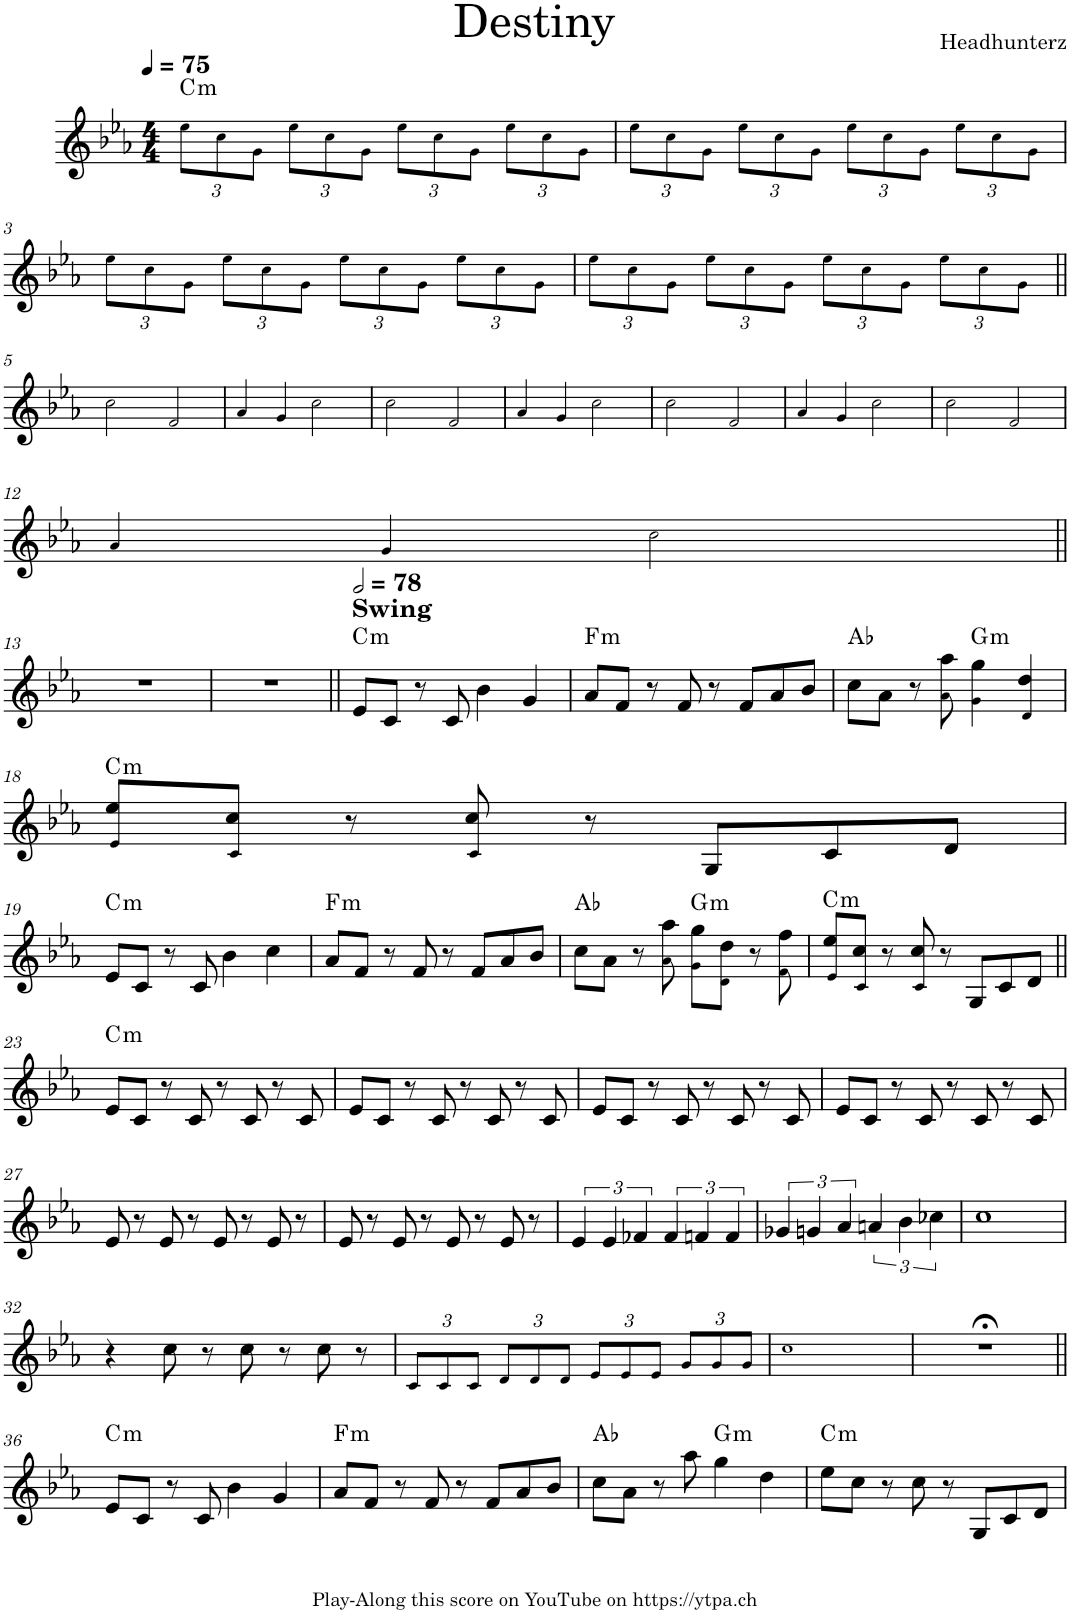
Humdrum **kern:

**kern	**harte
*part1	*part1
*staff1	*
*I"Voice	*
*I'Vc.	*
*clefG2	*
*k[b-e-a-]	*
*M4/4	*
*MM75	*
*Xbrackettup	*
=1	=1
!	!LO:H:kt=m
12ee-!\L	C:min
12cc!\	.
12g!\J	.
12ee-!\L	.
12cc!\	.
12g!\J	.
12ee-!\L	.
12cc!\	.
12g!\J	.
12ee-!\L	.
12cc!\	.
12g!\J	.
=2	=2
12ee-!\L	.
12cc!\	.
12g!\J	.
12ee-!\L	.
12cc!\	.
12g!\J	.
12ee-!\L	.
12cc!\	.
12g!\J	.
12ee-!\L	.
12cc!\	.
12g!\J	.
!!LO:LB:g=z
=3	=3
12ee-!\L	.
12cc!\	.
12g!\J	.
12ee-!\L	.
12cc!\	.
12g!\J	.
12ee-!\L	.
12cc!\	.
12g!\J	.
12ee-!\L	.
12cc!\	.
12g!\J	.
=4	=4
12ee-!\L	.
12cc!\	.
12g!\J	.
12ee-!\L	.
12cc!\	.
12g!\J	.
12ee-!\L	.
12cc!\	.
12g!\J	.
12ee-!\L	.
12cc!\	.
12g!\J	.
!!LO:LB:g=z
=5||	=5||
2cc!\	.
2f!/	.
=6	=6
4a-!/	.
4g!/	.
2cc!\	.
=7	=7
2cc!\	.
2f!/	.
=8	=8
4a-!/	.
4g!/	.
2cc!\	.
=9	=9
2cc!\	.
2f!/	.
=10	=10
4a-!/	.
4g!/	.
2cc!\	.
=11	=11
2cc!\	.
2f!/	.
!!LO:LB:g=z
=12	=12
4a-!/	.
4g!/	.
2cc!\	.
!!LO:LB:g=z
=13||	=13||
1r	.
=14	=14
1r	.
=15||	=15||
*MM156	*
!LO:TX:a:B:t=Swing	!LO:H:kt=m
8e-/L	C:min
8c/J	.
8r	.
8c/	.
4b-\	.
4g/	.
=16	=16
!	!LO:H:kt=m
8a-/L	F:min
8f/J	.
8r	.
8f/	.
8r	.
8f/L	.
8a-/	.
8b-/J	.
=17	=17
8cc\L	Ab:maj
8a-\J	.
8r	.
8a-!\ 8aa-\	.
!	!LO:H:kt=m
4g!\ 4gg\	G:min
4d!/ 4dd/	.
!!LO:LB:g=z
=18	=18
!	!LO:H:kt=m
8e-!/ 8ee-/L	C:min
8c!/ 8cc/J	.
8r	.
8c!/ 8cc/	.
8r	.
8G/L	.
8c/	.
8d/J	.
!!LO:LB:g=z
=19	=19
!	!LO:H:kt=m
8e-/L	C:min
8c/J	.
8r	.
8c/	.
4b-\	.
4cc\	.
=20	=20
!	!LO:H:kt=m
8a-/L	F:min
8f/J	.
8r	.
8f/	.
8r	.
8f/L	.
8a-/	.
8b-/J	.
=21	=21
8cc\L	Ab:maj
8a-\J	.
8r	.
8a-!\ 8aa-\	.
!	!LO:H:kt=m
8g!\ 8gg\L	G:min
8d!\ 8dd\J	.
8r	.
8f!\ 8ff\	.
=22	=22
!	!LO:H:kt=m
8e-!/ 8ee-/L	C:min
8c!/ 8cc/J	.
8r	.
8c!/ 8cc/	.
8r	.
8G/L	.
8c/	.
8d/J	.
!!LO:LB:g=z
=23||	=23||
!	!LO:H:kt=m
8e-/L	C:min
8c/J	.
8r	.
8c/	.
8r	.
8c/	.
8r	.
8c/	.
=24	=24
8e-/L	.
8c/J	.
8r	.
8c/	.
8r	.
8c/	.
8r	.
8c/	.
=25	=25
8e-/L	.
8c/J	.
8r	.
8c/	.
8r	.
8c/	.
8r	.
8c/	.
=26	=26
8e-/L	.
8c/J	.
8r	.
8c/	.
8r	.
8c/	.
8r	.
8c/	.
!!LO:LB:g=z
=27	=27
8e-/	.
8r	.
8e-/	.
8r	.
8e-/	.
8r	.
8e-/	.
8r	.
=28	=28
8e-/	.
8r	.
8e-/	.
8r	.
8e-/	.
8r	.
8e-/	.
8r	.
=29	=29
*brackettup	*
6e-/	.
6e-/	.
6f-X/	.
6f-/	.
6fn/	.
6f/	.
=30	=30
6g-X/	.
6gn/	.
6a-/	.
6an/	.
6b-\	.
6cc-X\	.
=31	=31
1cc	.
!!LO:LB:g=z
=32	=32
4r	.
8cc\	.
8r	.
8cc\	.
8r	.
8cc\	.
8r	.
=33	=33
*Xbrackettup	*
12c!/L	.
12c!/	.
12c!/J	.
12d!/L	.
12d!/	.
12d!/J	.
12e-!/L	.
12e-!/	.
12e-!/J	.
12g!/L	.
12g!/	.
12g!/J	.
=34	=34
1cc!	.
=35	=35
1r;<	.
!!LO:LB:g=z
=36||	=36||
!	!LO:H:kt=m
8e-/L	C:min
8c/J	.
8r	.
8c/	.
4b-\	.
4g/	.
=37	=37
!	!LO:H:kt=m
8a-/L	F:min
8f/J	.
8r	.
8f/	.
8r	.
8f/L	.
8a-/	.
8b-/J	.
=38	=38
8cc\L	Ab:maj
8a-\J	.
8r	.
8aa-\	.
!	!LO:H:kt=m
4gg\	G:min
4dd\	.
=39	=39
!	!LO:H:kt=m
8ee-\L	C:min
8cc\J	.
8r	.
8cc\	.
8r	.
8G/L	.
8c/	.
8d/J	.
=	=
*-	*-
